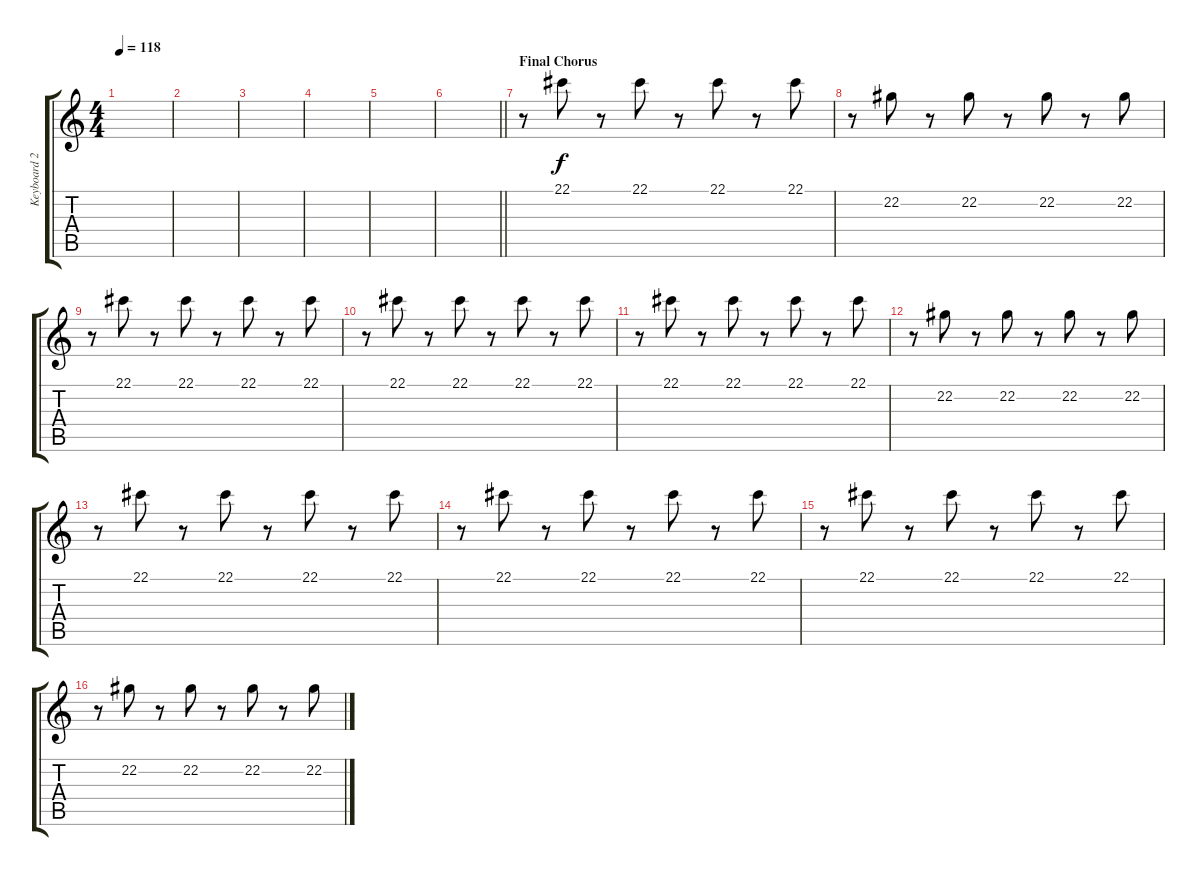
\track ("Keyboard 2" "Keyboard 2") {instrument lead2sawtooth}
\staff {score tabs}
\tuning (Eb4 Bb3 Gb3 Db3 Ab2 Db2) {hide}
\ts (4 4)
\tempo 118
\clef g2
\ks c
|
|
|
|
|
\barLineRight lightlight
|
\section ("" "Final Chorus")
r.8 22.1.8 r.8 22.1.8 r.8 22.1.8 r.8 22.1.8 |
r.8 22.2.8 r.8 22.2.8 r.8 22.2.8 r.8 22.2.8 |
r.8 22.1.8 r.8 22.1.8 r.8 22.1.8 r.8 22.1.8 |
r.8 22.1.8 r.8 22.1.8 r.8 22.1.8 r.8 22.1.8 |
r.8 22.1.8 r.8 22.1.8 r.8 22.1.8 r.8 22.1.8 |
r.8 22.2.8 r.8 22.2.8 r.8 22.2.8 r.8 22.2.8 |
r.8 22.1.8 r.8 22.1.8 r.8 22.1.8 r.8 22.1.8 |
r.8 22.1.8 r.8 22.1.8 r.8 22.1.8 r.8 22.1.8 |
r.8 22.1.8 r.8 22.1.8 r.8 22.1.8 r.8 22.1.8 |
r.8 22.2.8 r.8 22.2.8 r.8 22.2.8 r.8 22.2.8
